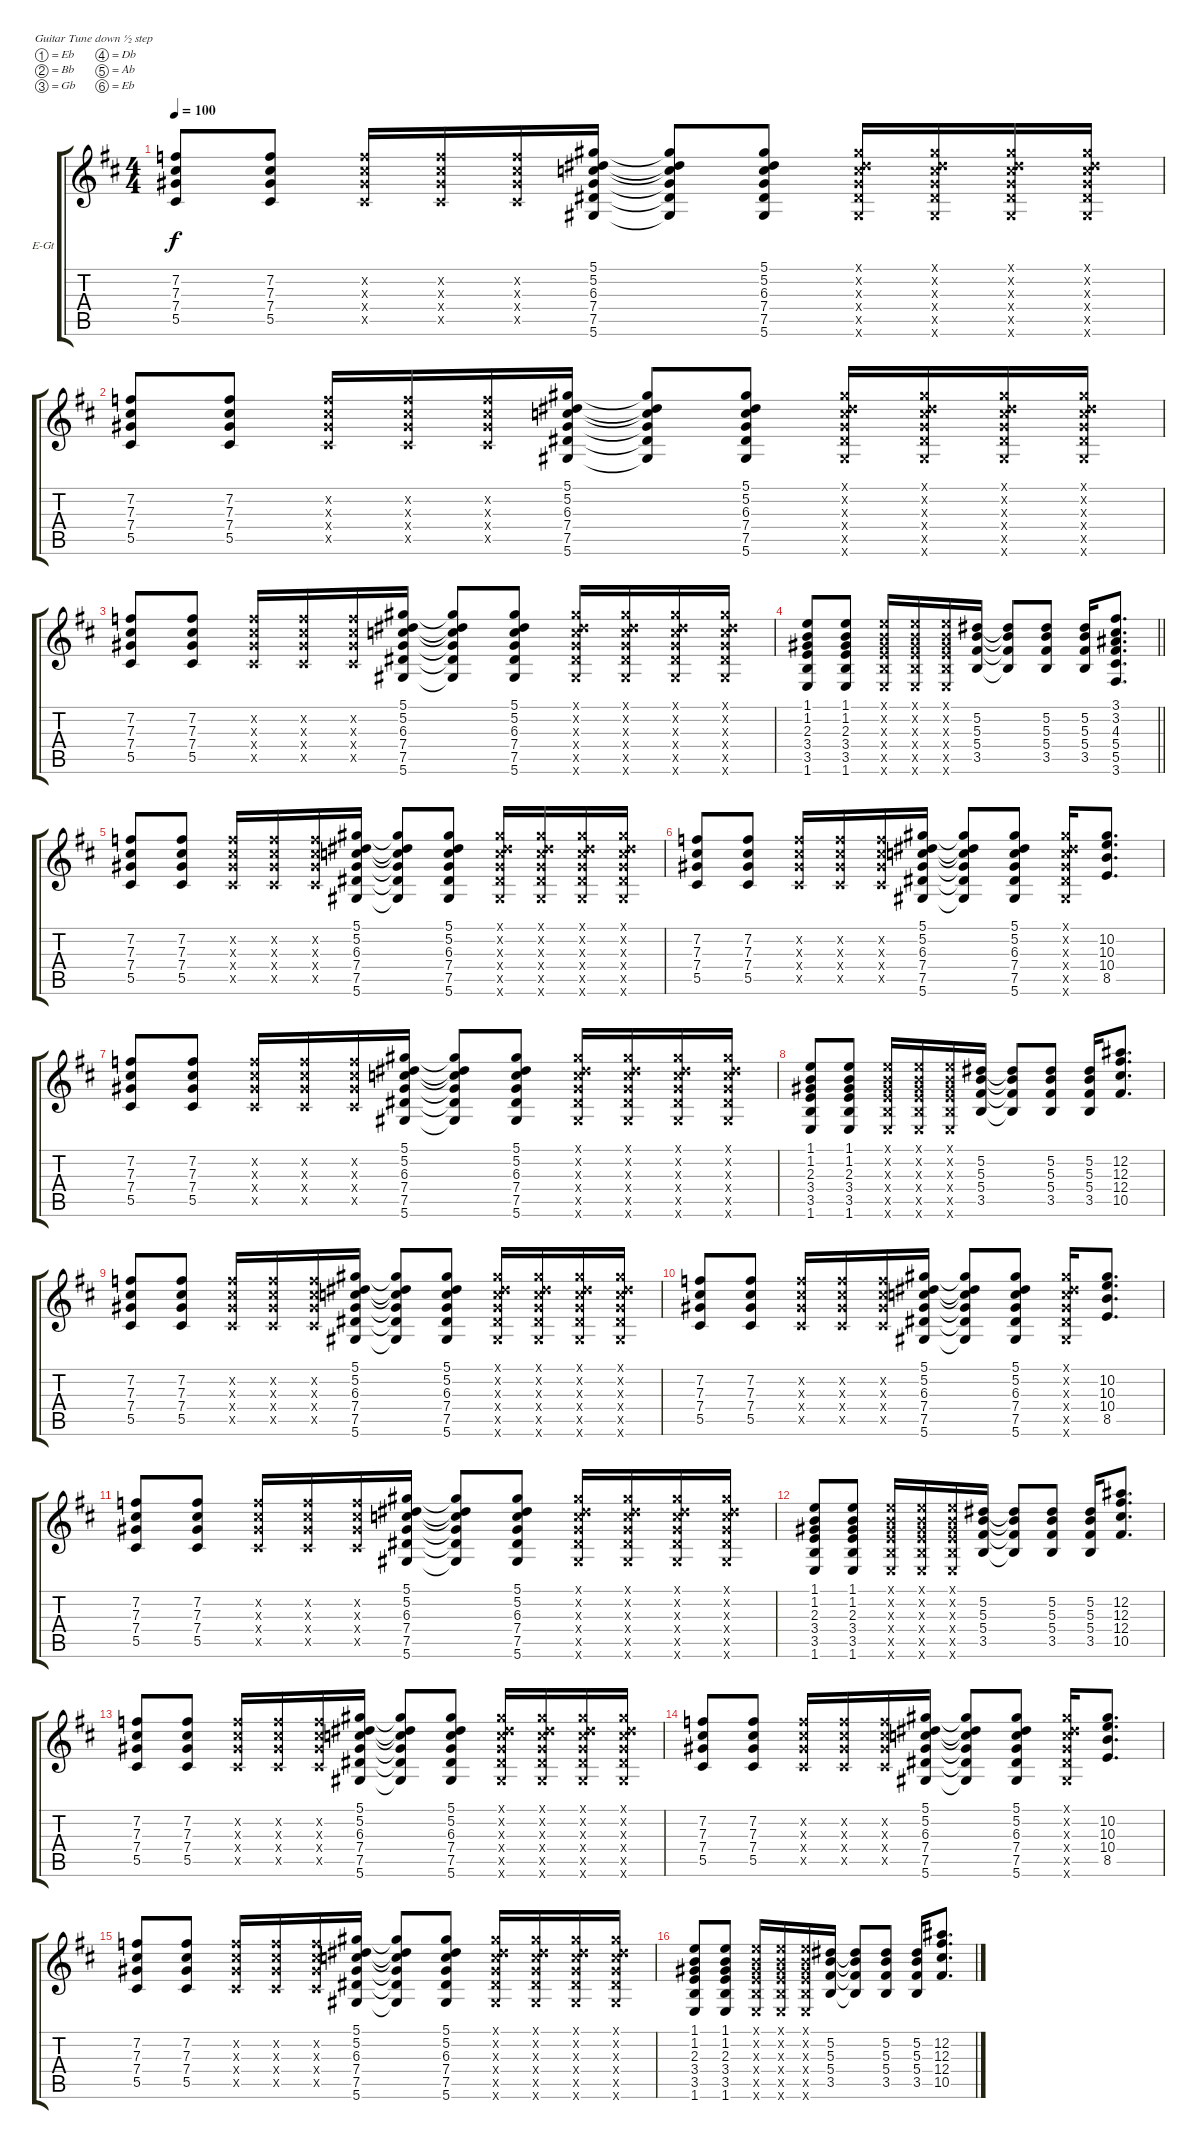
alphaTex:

\bracketExtendMode groupsimilarinstruments
\firstSystemTrackNameOrientation horizontal
\otherSystemsTrackNameOrientation horizontal
\track ("Untitled" "E-Gt") {instrument overdrivenguitar}
\staff {score tabs}
\tuning (Eb4 Bb3 Gb3 Db3 Ab2 Eb2)
\ts (4 4)
\section ("" " ")
\tempo 100
\clef g2
\ks d
(7.2 7.3 7.4 5.5).8{dy f} (7.2 7.3 7.4 5.5).8 (7.2{x} 7.3{x} 7.4{x} 5.5{x}).16 (7.2{x} 7.3{x} 7.4{x} 5.5{x}).16 (7.2{x} 7.3{x} 7.4{x} 5.5{x}).16 (5.1 5.2 6.3 7.4 7.5 5.6).16 (5.1{t} 5.2{t} 6.3{t} 7.4{t} 7.5{t} 5.6{t}).8 (5.1 5.2 6.3 7.4 7.5 5.6).8 (5.1{x} 5.2{x} 6.3{x} 7.4{x} 7.5{x} 5.6{x}).16 (5.1{x} 5.2{x} 6.3{x} 7.4{x} 7.5{x} 5.6{x}).16 (5.1{x} 5.2{x} 6.3{x} 7.4{x} 7.5{x} 5.6{x}).16 (5.1{x} 5.2{x} 6.3{x} 7.4{x} 7.5{x} 5.6{x}).16 |
(7.2 7.3 7.4 5.5).8 (7.2 7.3 7.4 5.5).8 (7.2{x} 7.3{x} 7.4{x} 5.5{x}).16 (7.2{x} 7.3{x} 7.4{x} 5.5{x}).16 (7.2{x} 7.3{x} 7.4{x} 5.5{x}).16 (5.1 5.2 6.3 7.4 7.5 5.6).16 (5.1{t} 5.2{t} 6.3{t} 7.4{t} 7.5{t} 5.6{t}).8 (5.1 5.2 6.3 7.4 7.5 5.6).8 (5.1{x} 5.2{x} 6.3{x} 7.4{x} 7.5{x} 5.6{x}).16 (5.1{x} 5.2{x} 6.3{x} 7.4{x} 7.5{x} 5.6{x}).16 (5.1{x} 5.2{x} 6.3{x} 7.4{x} 7.5{x} 5.6{x}).16 (5.1{x} 5.2{x} 6.3{x} 7.4{x} 7.5{x} 5.6{x}).16 |
(7.2 7.3 7.4 5.5).8 (7.2 7.3 7.4 5.5).8 (7.2{x} 7.3{x} 7.4{x} 5.5{x}).16 (7.2{x} 7.3{x} 7.4{x} 5.5{x}).16 (7.2{x} 7.3{x} 7.4{x} 5.5{x}).16 (5.1 5.2 6.3 7.4 7.5 5.6).16 (5.1{t} 5.2{t} 6.3{t} 7.4{t} 7.5{t} 5.6{t}).8 (5.1 5.2 6.3 7.4 7.5 5.6).8 (5.1{x} 5.2{x} 6.3{x} 7.4{x} 7.5{x} 5.6{x}).16 (5.1{x} 5.2{x} 6.3{x} 7.4{x} 7.5{x} 5.6{x}).16 (5.1{x} 5.2{x} 6.3{x} 7.4{x} 7.5{x} 5.6{x}).16 (5.1{x} 5.2{x} 6.3{x} 7.4{x} 7.5{x} 5.6{x}).16 |
\barLineRight lightlight
(1.1 1.2 2.3 3.4 3.5 1.6).8 (1.1 1.2 2.3 3.4 3.5 1.6).8 (1.1{x} 1.2{x} 2.3{x} 3.4{x} 3.5{x} 1.6{x}).16 (1.1{x} 1.2{x} 2.3{x} 3.4{x} 3.5{x} 1.6{x}).16 (1.1{x} 1.2{x} 2.3{x} 3.4{x} 3.5{x} 1.6{x}).16 (5.2 5.3 5.4 3.5).16 (5.2{t} 5.3{t} 5.4{t} 3.5{t}).8 (5.2 5.3 5.4 3.5).8 (5.2 5.3 5.4 3.5).16 (3.1 3.2 4.3 5.4 5.5 3.6).8{d} |
\section ("" " ")
(7.2 7.3 7.4 5.5).8 (7.2 7.3 7.4 5.5).8 (7.2{x} 7.3{x} 7.4{x} 5.5{x}).16 (7.2{x} 7.3{x} 7.4{x} 5.5{x}).16 (7.2{x} 7.3{x} 7.4{x} 5.5{x}).16 (5.1 5.2 6.3 7.4 7.5 5.6).16 (5.1{t} 5.2{t} 6.3{t} 7.4{t} 7.5{t} 5.6{t}).8 (5.1 5.2 6.3 7.4 7.5 5.6).8 (5.1{x} 5.2{x} 6.3{x} 7.4{x} 7.5{x} 5.6{x}).16 (5.1{x} 5.2{x} 6.3{x} 7.4{x} 7.5{x} 5.6{x}).16 (5.1{x} 5.2{x} 6.3{x} 7.4{x} 7.5{x} 5.6{x}).16 (5.1{x} 5.2{x} 6.3{x} 7.4{x} 7.5{x} 5.6{x}).16 |
(7.2 7.3 7.4 5.5).8 (7.2 7.3 7.4 5.5).8 (7.2{x} 7.3{x} 7.4{x} 5.5{x}).16 (7.2{x} 7.3{x} 7.4{x} 5.5{x}).16 (7.2{x} 7.3{x} 7.4{x} 5.5{x}).16 (5.1 5.2 6.3 7.4 7.5 5.6).16 (5.1{t} 5.2{t} 6.3{t} 7.4{t} 7.5{t} 5.6{t}).8 (5.1 5.2 6.3 7.4 7.5 5.6).8 (5.1{x} 5.2{x} 6.3{x} 7.4{x} 7.5{x} 5.6{x}).16 (10.2 10.3 10.4 8.5).8{d} |
(7.2 7.3 7.4 5.5).8 (7.2 7.3 7.4 5.5).8 (7.2{x} 7.3{x} 7.4{x} 5.5{x}).16 (7.2{x} 7.3{x} 7.4{x} 5.5{x}).16 (7.2{x} 7.3{x} 7.4{x} 5.5{x}).16 (5.1 5.2 6.3 7.4 7.5 5.6).16 (5.1{t} 5.2{t} 6.3{t} 7.4{t} 7.5{t} 5.6{t}).8 (5.1 5.2 6.3 7.4 7.5 5.6).8 (5.1{x} 5.2{x} 6.3{x} 7.4{x} 7.5{x} 5.6{x}).16 (5.1{x} 5.2{x} 6.3{x} 7.4{x} 7.5{x} 5.6{x}).16 (5.1{x} 5.2{x} 6.3{x} 7.4{x} 7.5{x} 5.6{x}).16 (5.1{x} 5.2{x} 6.3{x} 7.4{x} 7.5{x} 5.6{x}).16 |
(1.1 1.2 2.3 3.4 3.5 1.6).8 (1.1 1.2 2.3 3.4 3.5 1.6).8 (1.1{x} 1.2{x} 2.3{x} 3.4{x} 3.5{x} 1.6{x}).16 (1.1{x} 1.2{x} 2.3{x} 3.4{x} 3.5{x} 1.6{x}).16 (1.1{x} 1.2{x} 2.3{x} 3.4{x} 3.5{x} 1.6{x}).16 (5.2 5.3 5.4 3.5).16 (5.2{t} 5.3{t} 5.4{t} 3.5{t}).8 (5.2 5.3 5.4 3.5).8 (5.2 5.3 5.4 3.5).16 (12.2 12.3 12.4 10.5).8{d} |
(7.2 7.3 7.4 5.5).8 (7.2 7.3 7.4 5.5).8 (7.2{x} 7.3{x} 7.4{x} 5.5{x}).16 (7.2{x} 7.3{x} 7.4{x} 5.5{x}).16 (7.2{x} 7.3{x} 7.4{x} 5.5{x}).16 (5.1 5.2 6.3 7.4 7.5 5.6).16 (5.1{t} 5.2{t} 6.3{t} 7.4{t} 7.5{t} 5.6{t}).8 (5.1 5.2 6.3 7.4 7.5 5.6).8 (5.1{x} 5.2{x} 6.3{x} 7.4{x} 7.5{x} 5.6{x}).16 (5.1{x} 5.2{x} 6.3{x} 7.4{x} 7.5{x} 5.6{x}).16 (5.1{x} 5.2{x} 6.3{x} 7.4{x} 7.5{x} 5.6{x}).16 (5.1{x} 5.2{x} 6.3{x} 7.4{x} 7.5{x} 5.6{x}).16 |
(7.2 7.3 7.4 5.5).8 (7.2 7.3 7.4 5.5).8 (7.2{x} 7.3{x} 7.4{x} 5.5{x}).16 (7.2{x} 7.3{x} 7.4{x} 5.5{x}).16 (7.2{x} 7.3{x} 7.4{x} 5.5{x}).16 (5.1 5.2 6.3 7.4 7.5 5.6).16 (5.1{t} 5.2{t} 6.3{t} 7.4{t} 7.5{t} 5.6{t}).8 (5.1 5.2 6.3 7.4 7.5 5.6).8 (5.1{x} 5.2{x} 6.3{x} 7.4{x} 7.5{x} 5.6{x}).16 (10.2 10.3 10.4 8.5).8{d} |
(7.2 7.3 7.4 5.5).8 (7.2 7.3 7.4 5.5).8 (7.2{x} 7.3{x} 7.4{x} 5.5{x}).16 (7.2{x} 7.3{x} 7.4{x} 5.5{x}).16 (7.2{x} 7.3{x} 7.4{x} 5.5{x}).16 (5.1 5.2 6.3 7.4 7.5 5.6).16 (5.1{t} 5.2{t} 6.3{t} 7.4{t} 7.5{t} 5.6{t}).8 (5.1 5.2 6.3 7.4 7.5 5.6).8 (5.1{x} 5.2{x} 6.3{x} 7.4{x} 7.5{x} 5.6{x}).16 (5.1{x} 5.2{x} 6.3{x} 7.4{x} 7.5{x} 5.6{x}).16 (5.1{x} 5.2{x} 6.3{x} 7.4{x} 7.5{x} 5.6{x}).16 (5.1{x} 5.2{x} 6.3{x} 7.4{x} 7.5{x} 5.6{x}).16 |
(1.1 1.2 2.3 3.4 3.5 1.6).8 (1.1 1.2 2.3 3.4 3.5 1.6).8 (1.1{x} 1.2{x} 2.3{x} 3.4{x} 3.5{x} 1.6{x}).16 (1.1{x} 1.2{x} 2.3{x} 3.4{x} 3.5{x} 1.6{x}).16 (1.1{x} 1.2{x} 2.3{x} 3.4{x} 3.5{x} 1.6{x}).16 (5.2 5.3 5.4 3.5).16 (5.2{t} 5.3{t} 5.4{t} 3.5{t}).8 (5.2 5.3 5.4 3.5).8 (5.2 5.3 5.4 3.5).16 (12.2 12.3 12.4 10.5).8{d} |
(7.2 7.3 7.4 5.5).8 (7.2 7.3 7.4 5.5).8 (7.2{x} 7.3{x} 7.4{x} 5.5{x}).16 (7.2{x} 7.3{x} 7.4{x} 5.5{x}).16 (7.2{x} 7.3{x} 7.4{x} 5.5{x}).16 (5.1 5.2 6.3 7.4 7.5 5.6).16 (5.1{t} 5.2{t} 6.3{t} 7.4{t} 7.5{t} 5.6{t}).8 (5.1 5.2 6.3 7.4 7.5 5.6).8 (5.1{x} 5.2{x} 6.3{x} 7.4{x} 7.5{x} 5.6{x}).16 (5.1{x} 5.2{x} 6.3{x} 7.4{x} 7.5{x} 5.6{x}).16 (5.1{x} 5.2{x} 6.3{x} 7.4{x} 7.5{x} 5.6{x}).16 (5.1{x} 5.2{x} 6.3{x} 7.4{x} 7.5{x} 5.6{x}).16 |
(7.2 7.3 7.4 5.5).8 (7.2 7.3 7.4 5.5).8 (7.2{x} 7.3{x} 7.4{x} 5.5{x}).16 (7.2{x} 7.3{x} 7.4{x} 5.5{x}).16 (7.2{x} 7.3{x} 7.4{x} 5.5{x}).16 (5.1 5.2 6.3 7.4 7.5 5.6).16 (5.1{t} 5.2{t} 6.3{t} 7.4{t} 7.5{t} 5.6{t}).8 (5.1 5.2 6.3 7.4 7.5 5.6).8 (5.1{x} 5.2{x} 6.3{x} 7.4{x} 7.5{x} 5.6{x}).16 (10.2 10.3 10.4 8.5).8{d} |
(7.2 7.3 7.4 5.5).8 (7.2 7.3 7.4 5.5).8 (7.2{x} 7.3{x} 7.4{x} 5.5{x}).16 (7.2{x} 7.3{x} 7.4{x} 5.5{x}).16 (7.2{x} 7.3{x} 7.4{x} 5.5{x}).16 (5.1 5.2 6.3 7.4 7.5 5.6).16 (5.1{t} 5.2{t} 6.3{t} 7.4{t} 7.5{t} 5.6{t}).8 (5.1 5.2 6.3 7.4 7.5 5.6).8 (5.1{x} 5.2{x} 6.3{x} 7.4{x} 7.5{x} 5.6{x}).16 (5.1{x} 5.2{x} 6.3{x} 7.4{x} 7.5{x} 5.6{x}).16 (5.1{x} 5.2{x} 6.3{x} 7.4{x} 7.5{x} 5.6{x}).16 (5.1{x} 5.2{x} 6.3{x} 7.4{x} 7.5{x} 5.6{x}).16 |
(1.1 1.2 2.3 3.4 3.5 1.6).8 (1.1 1.2 2.3 3.4 3.5 1.6).8 (1.1{x} 1.2{x} 2.3{x} 3.4{x} 3.5{x} 1.6{x}).16 (1.1{x} 1.2{x} 2.3{x} 3.4{x} 3.5{x} 1.6{x}).16 (1.1{x} 1.2{x} 2.3{x} 3.4{x} 3.5{x} 1.6{x}).16 (5.2 5.3 5.4 3.5).16 (5.2{t} 5.3{t} 5.4{t} 3.5{t}).8 (5.2 5.3 5.4 3.5).8 (5.2 5.3 5.4 3.5).16 (12.2 12.3 12.4 10.5).8{d}
